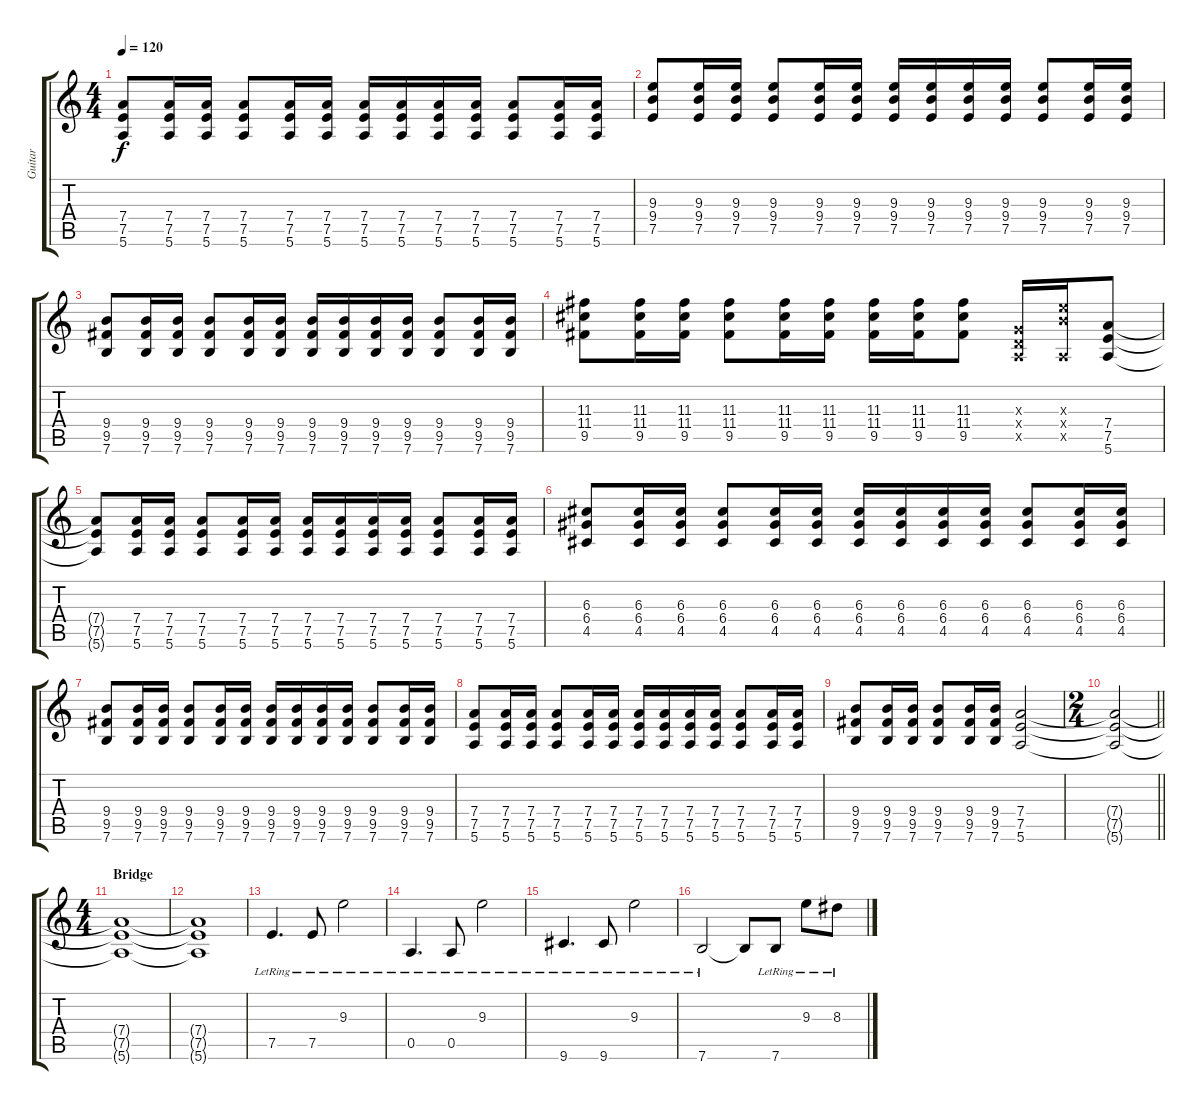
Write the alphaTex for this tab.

\track ("Guitar" "Guitar") {instrument distortionguitar}
\staff {score tabs}
\tuning (E4 B3 G3 D3 A2 E2) {hide}
\ts (4 4)
\tempo 120
\clef g2
\ks c
(7.4{t} 7.5{t} 5.6{t}).8{dy f} (7.4 7.5 5.6).16 (7.4 7.5 5.6).16 (7.4 7.5 5.6).8 (7.4 7.5 5.6).16 (7.4 7.5 5.6).16 (7.4 7.5 5.6).16 (7.4 7.5 5.6).16 (7.4 7.5 5.6).16 (7.4 7.5 5.6).16 (7.4 7.5 5.6).8 (7.4 7.5 5.6).16 (7.4 7.5 5.6).16 |
(9.3 9.4 7.5).8 (9.3 9.4 7.5).16 (9.3 9.4 7.5).16 (9.3 9.4 7.5).8 (9.3 9.4 7.5).16 (9.3 9.4 7.5).16 (9.3 9.4 7.5).16 (9.3 9.4 7.5).16 (9.3 9.4 7.5).16 (9.3 9.4 7.5).16 (9.3 9.4 7.5).8 (9.3 9.4 7.5).16 (9.3 9.4 7.5).16 |
(9.4 9.5 7.6).8 (9.4 9.5 7.6).16 (9.4 9.5 7.6).16 (9.4 9.5 7.6).8 (9.4 9.5 7.6).16 (9.4 9.5 7.6).16 (9.4 9.5 7.6).16 (9.4 9.5 7.6).16 (9.4 9.5 7.6).16 (9.4 9.5 7.6).16 (9.4 9.5 7.6).8 (9.4 9.5 7.6).16 (9.4 9.5 7.6).16 |
(11.3 11.4 9.5).8 (11.3 11.4 9.5).16 (11.3 11.4 9.5).16 (11.3 11.4 9.5).8 (11.3 11.4 9.5).16 (11.3 11.4 9.5).16 (11.3 11.4 9.5).16 (11.3 11.4 9.5).16 (11.3 11.4 9.5).8 (0.3{x} 0.4{x} 0.5{x}).16 (9.3{x} 9.4{x} 0.5{x}).16 (7.4 7.5 5.6).8 |
(7.4{t} 7.5{t} 5.6{t}).8 (7.4 7.5 5.6).16 (7.4 7.5 5.6).16 (7.4 7.5 5.6).8 (7.4 7.5 5.6).16 (7.4 7.5 5.6).16 (7.4 7.5 5.6).16 (7.4 7.5 5.6).16 (7.4 7.5 5.6).16 (7.4 7.5 5.6).16 (7.4 7.5 5.6).8 (7.4 7.5 5.6).16 (7.4 7.5 5.6).16 |
(6.3 6.4 4.5).8 (6.3 6.4 4.5).16 (6.3 6.4 4.5).16 (6.3 6.4 4.5).8 (6.3 6.4 4.5).16 (6.3 6.4 4.5).16 (6.3 6.4 4.5).16 (6.3 6.4 4.5).16 (6.3 6.4 4.5).16 (6.3 6.4 4.5).16 (6.3 6.4 4.5).8 (6.3 6.4 4.5).16 (6.3 6.4 4.5).16 |
(9.4 9.5 7.6).8 (9.4 9.5 7.6).16 (9.4 9.5 7.6).16 (9.4 9.5 7.6).8 (9.4 9.5 7.6).16 (9.4 9.5 7.6).16 (9.4 9.5 7.6).16 (9.4 9.5 7.6).16 (9.4 9.5 7.6).16 (9.4 9.5 7.6).16 (9.4 9.5 7.6).8 (9.4 9.5 7.6).16 (9.4 9.5 7.6).16 |
(7.4 7.5 5.6).8 (7.4 7.5 5.6).16 (7.4 7.5 5.6).16 (7.4 7.5 5.6).8 (7.4 7.5 5.6).16 (7.4 7.5 5.6).16 (7.4 7.5 5.6).16 (7.4 7.5 5.6).16 (7.4 7.5 5.6).16 (7.4 7.5 5.6).16 (7.4 7.5 5.6).8 (7.4 7.5 5.6).16 (7.4 7.5 5.6).16 |
(9.4 9.5 7.6).8 (9.4 9.5 7.6).16 (9.4 9.5 7.6).16 (9.4 9.5 7.6).8 (9.4 9.5 7.6).16 (9.4 9.5 7.6).16 (7.4 7.5 5.6).2 |
\ts (2 4)
\barLineRight lightlight
(7.4{t} 7.5{t} 5.6{t}).2 |
\ts (4 4)
\section ("" "Bridge")
(7.4{t} 7.5{t} 5.6{t}).1 |
(7.4{t} 7.5{t} 5.6{t}).1 |
7.5{lr}.4{d volume 16 instrument electricguitarclean} 7.5{lr}.8 9.3{lr}.2 |
0.5{lr}.4{d} 0.5{lr}.8 9.3{lr}.2 |
9.6{lr}.4{d} 9.6{lr}.8 9.3{lr}.2 |
7.6{lr}.2 7.6{t}.8 7.6{lr}.8 9.3{lr}.8 8.3{h lr}.8
